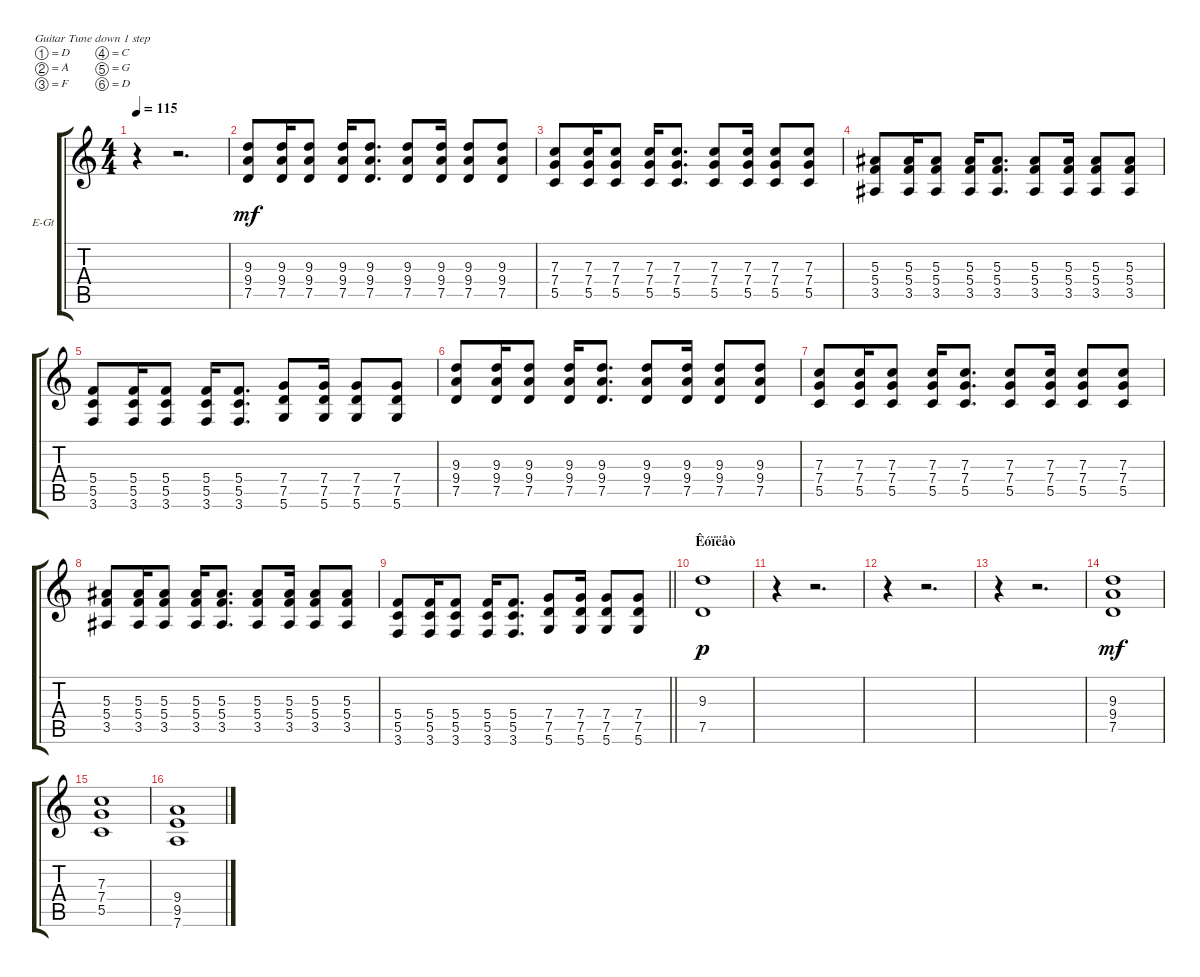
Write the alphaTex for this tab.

\bracketExtendMode groupsimilarinstruments
\firstSystemTrackNameOrientation horizontal
\otherSystemsTrackNameOrientation horizontal
\track ("Electric Guitar1" "E-Gt") {instrument distortionguitar}
\staff {score tabs}
\tuning (D4 A3 F3 C3 G2 D2)
\ts (4 4)
\beaming (8 2 2 2 2)
\tempo 115
\clef g2
\ks c
r.4{dy mf instrument distortionguitar} r.2{d} |
(9.3 9.4 7.5).8 (9.3 9.4 7.5).16 (9.3 9.4 7.5).8 (9.3 9.4 7.5).16 (9.3 9.4 7.5).8{d} (9.3 9.4 7.5).8 (9.3 9.4 7.5).16 (9.3 9.4 7.5).8 (9.3 9.4 7.5).8 |
(7.3 7.4 5.5).8 (7.3 7.4 5.5).16 (7.3 7.4 5.5).8 (7.3 7.4 5.5).16 (7.3 7.4 5.5).8{d} (7.3 7.4 5.5).8 (7.3 7.4 5.5).16 (7.3 7.4 5.5).8 (7.3 7.4 5.5).8 |
(5.3 5.4 3.5).8 (5.3 5.4 3.5).16 (5.3 5.4 3.5).8 (5.3 5.4 3.5).16 (5.3 5.4 3.5).8{d} (5.3 5.4 3.5).8 (5.3 5.4 3.5).16 (5.3 5.4 3.5).8 (5.3 5.4 3.5).8 |
(5.4 5.5 3.6).8 (5.4 5.5 3.6).16 (5.4 5.5 3.6).8 (5.4 5.5 3.6).16 (5.4 5.5 3.6).8{d} (7.4 7.5 5.6).8 (7.4 7.5 5.6).16 (7.4 7.5 5.6).8 (7.4 7.5 5.6).8 |
(9.3 9.4 7.5).8 (9.3 9.4 7.5).16 (9.3 9.4 7.5).8 (9.3 9.4 7.5).16 (9.3 9.4 7.5).8{d} (9.3 9.4 7.5).8 (9.3 9.4 7.5).16 (9.3 9.4 7.5).8 (9.3 9.4 7.5).8 |
(7.3 7.4 5.5).8 (7.3 7.4 5.5).16 (7.3 7.4 5.5).8 (7.3 7.4 5.5).16 (7.3 7.4 5.5).8{d} (7.3 7.4 5.5).8 (7.3 7.4 5.5).16 (7.3 7.4 5.5).8 (7.3 7.4 5.5).8 |
(5.3 5.4 3.5).8 (5.3 5.4 3.5).16 (5.3 5.4 3.5).8 (5.3 5.4 3.5).16 (5.3 5.4 3.5).8{d} (5.3 5.4 3.5).8 (5.3 5.4 3.5).16 (5.3 5.4 3.5).8 (5.3 5.4 3.5).8 |
\barLineRight lightlight
(5.4 5.5 3.6).8 (5.4 5.5 3.6).16 (5.4 5.5 3.6).8 (5.4 5.5 3.6).16 (5.4 5.5 3.6).8{d} (7.4 7.5 5.6).8 (7.4 7.5 5.6).16 (7.4 7.5 5.6).8 (7.4 7.5 5.6).8 |
\section ("" "Êóïëåò")
(9.3 7.5).1{dy p} |
r.4 r.2{d} |
r.4 r.2{d} |
r.4 r.2{d} |
(9.3 9.4 7.5).1{dy mf} |
(7.3 7.4 5.5).1 |
(9.4 9.5 7.6).1
